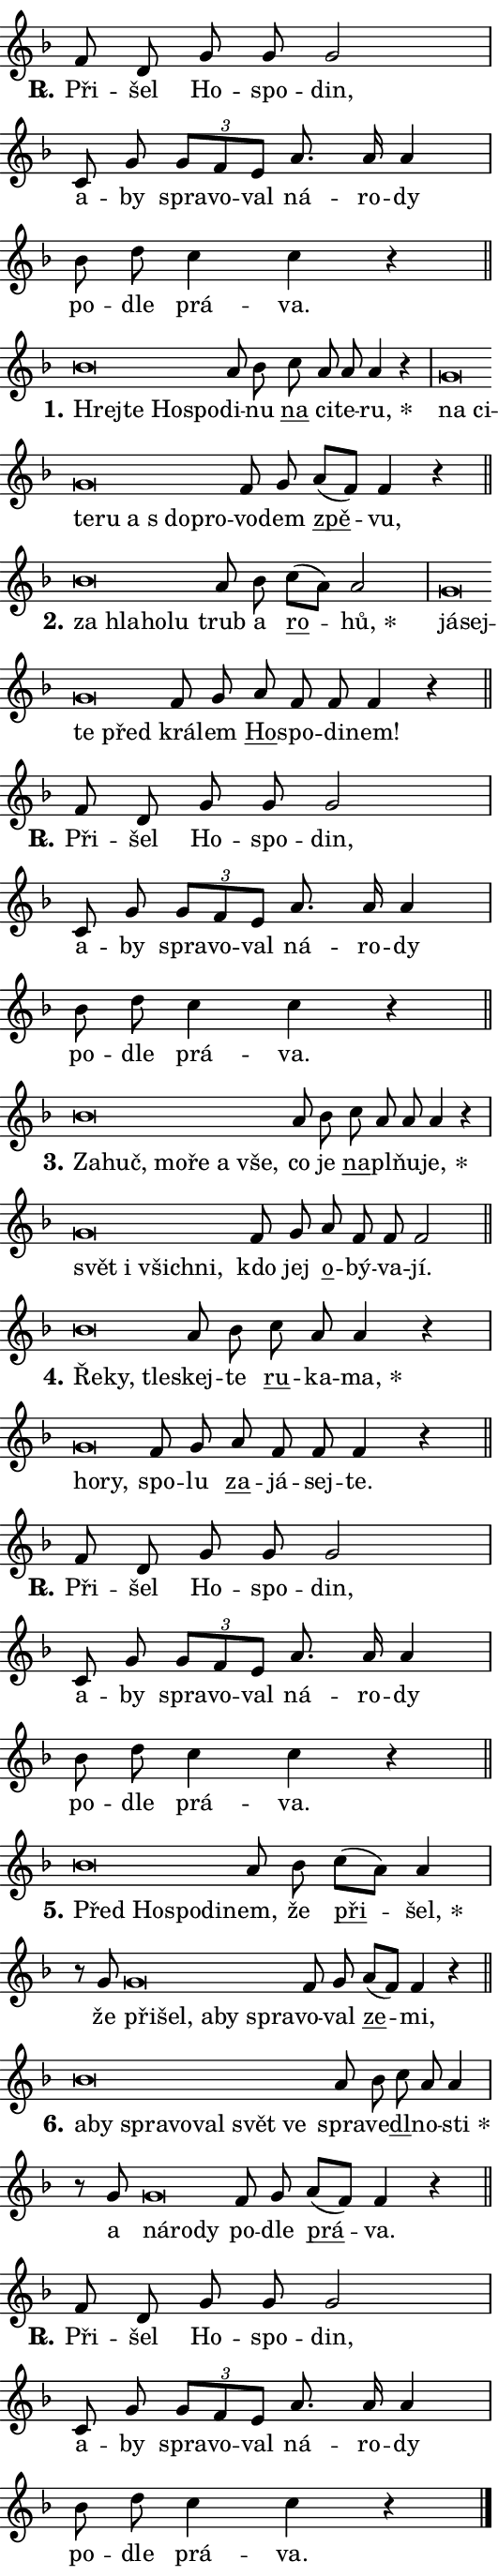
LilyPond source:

\version "2.24.0"
\header { tagline = "" }
\paper {
  indent = 0\cm
  top-margin = 0\cm
  right-margin = 0.13\cm % to fit lyric hyphens
  bottom-margin = 0\cm
  left-margin = 0\cm
  paper-width = 9\cm
  page-breaking = #ly:one-page-breaking
  system-system-spacing.basic-distance = #11
  score-system-spacing.basic-distance = #11
  ragged-last = ##f
}


%% Author: Thomas Morley
%% https://lists.gnu.org/archive/html/lilypond-user/2020-05/msg00002.html
#(define (line-position grob)
"Returns position of @var[grob} in current system:
   @code{'start}, if at first time-step
   @code{'end}, if at last time-step
   @code{'middle} otherwise
"
  (let* ((col (ly:item-get-column grob))
         (ln (ly:grob-object col 'left-neighbor))
         (rn (ly:grob-object col 'right-neighbor))
         (col-to-check-left (if (ly:grob? ln) ln col))
         (col-to-check-right (if (ly:grob? rn) rn col))
         (break-dir-left
           (and
             (ly:grob-property col-to-check-left 'non-musical #f)
             (ly:item-break-dir col-to-check-left)))
         (break-dir-right
           (and
             (ly:grob-property col-to-check-right 'non-musical #f)
             (ly:item-break-dir col-to-check-right))))
        (cond ((eqv? 1 break-dir-left) 'start)
              ((eqv? -1 break-dir-right) 'end)
              (else 'middle))))

#(define (tranparent-at-line-position vctor)
  (lambda (grob)
  "Relying on @code{line-position} select the relevant enry from @var{vctor}.
Used to determine transparency,"
    (case (line-position grob)
      ((end) (not (vector-ref vctor 0)))
      ((middle) (not (vector-ref vctor 1)))
      ((start) (not (vector-ref vctor 2))))))

noteHeadBreakVisibility =
#(define-music-function (break-visibility)(vector?)
"Makes @code{NoteHead}s transparent relying on @var{break-visibility}"
#{
  \override NoteHead.transparent =
    #(tranparent-at-line-position break-visibility)
#})

#(define delete-ledgers-for-transparent-note-heads
  (lambda (grob)
    "Reads whether a @code{NoteHead} is transparent.
If so this @code{NoteHead} is removed from @code{'note-heads} from
@var{grob}, which is supposed to be @code{LedgerLineSpanner}.
As a result ledgers are not printed for this @code{NoteHead}"
    (let* ((nhds-array (ly:grob-object grob 'note-heads))
           (nhds-list
             (if (ly:grob-array? nhds-array)
                 (ly:grob-array->list nhds-array)
                 '()))
           ;; Relies on the transparent-property being done before
           ;; Staff.LedgerLineSpanner.after-line-breaking is executed.
           ;; This is fragile ...
           (to-keep
             (remove
               (lambda (nhd)
                 (ly:grob-property nhd 'transparent #f))
               nhds-list)))
      ;; TODO find a better method to iterate over grob-arrays, similiar
      ;; to filter/remove etc for lists
      ;; For now rebuilt from scratch
      (set! (ly:grob-object grob 'note-heads)  '())
      (for-each
        (lambda (nhd)
          (ly:pointer-group-interface::add-grob grob 'note-heads nhd))
        to-keep))))

squashNotes = {
  \override NoteHead.X-extent = #'(-0.2 . 0.2)
  \override NoteHead.Y-extent = #'(-0.75 . 0)
  \override NoteHead.stencil =
    #(lambda (grob)
       (let ((pos (ly:grob-property grob 'staff-position)))
         (begin
           (if (< pos -7) (display "ERROR: Lower brevis then expected\n") (display ""))
           (if (<= pos -6) ly:text-interface::print ly:note-head::print))))
}
unSquashNotes = {
  \revert NoteHead.X-extent
  \revert NoteHead.Y-extent
  \revert NoteHead.stencil
}

hideNotes = \noteHeadBreakVisibility #begin-of-line-visible
unHideNotes = \noteHeadBreakVisibility #all-visible

% work-around for resetting accidentals
% https://lilypond.org/doc/v2.23/Documentation/notation/displaying-rhythms#unmetered-music
cadenzaMeasure = {
  \cadenzaOff
  \partial 1024 s1024
  \cadenzaOn
}

#(define-markup-command (accent layout props text) (markup?)
  "Underline accented syllable"
  (interpret-markup layout props
    #{\markup \override #'(offset . 4.3) \underline { #text }#}))

responsum = \markup \concat {
  "R" \hspace #-1.05 \path #0.1 #'((moveto 0 0.07) (lineto 0.9 0.8)) \hspace #0.05 "."
}

spaceSize = #0.6828661417322834 % exact space size for TeX Gyre Schola

\layout {
  \context {
    \Staff
    \remove "Time_signature_engraver"
    \override LedgerLineSpanner.after-line-breaking = #delete-ledgers-for-transparent-note-heads
  }
  \context {
    \Lyrics {
      \override LyricSpace.minimum-distance = \spaceSize
      \override LyricText.font-name = #"TeX Gyre Schola"
      \override LyricText.font-size = 1
      \override StanzaNumber.font-name = #"TeX Gyre Schola Bold"
      \override StanzaNumber.font-size = 1
    }
  }
  \context {
    \Score 
    \override NoteHead.text =
      #(lambda (grob) 
        (let ((pos (ly:grob-property grob 'staff-position)))
          #{\markup {
            \combine
              \halign #-0.55 \raise #(if (= pos -6) 0 0.5) \override #'(thickness . 2) \draw-line #'(3.2 . 0)
              \musicglyph "noteheads.sM1"
          }#}))
  }
}

% magnetic-lyrics.ily
%
%   written by
%     Jean Abou Samra <jean@abou-samra.fr>
%     Werner Lemberg <wl@gnu.org>
%
%   adapted by
%     Jiri Hon <jiri.hon@gmail.com>
%
% Version 2022-Apr-15

% https://www.mail-archive.com/lilypond-user@gnu.org/msg149350.html

#(define (Left_hyphen_pointer_engraver context)
   "Collect syllable-hyphen-syllable occurrences in lyrics and store
them in properties.  This engraver only looks to the left.  For
example, if the lyrics input is @code{foo -- bar}, it does the
following.

@itemize @bullet
@item
Set the @code{text} property of the @code{LyricHyphen} grob between
@q{foo} and @q{bar} to @code{foo}.

@item
Set the @code{left-hyphen} property of the @code{LyricText} grob with
text @q{foo} to the @code{LyricHyphen} grob between @q{foo} and
@q{bar}.
@end itemize

Use this auxiliary engraver in combination with the
@code{lyric-@/text::@/apply-@/magnetic-@/offset!} hook."
   (let ((hyphen #f)
         (text #f))
     (make-engraver
      (acknowledgers
       ((lyric-syllable-interface engraver grob source-engraver)
        (set! text grob)))
      (end-acknowledgers
       ((lyric-hyphen-interface engraver grob source-engraver)
        ;(when (not (grob::has-interface grob 'lyric-space-interface))
          (set! hyphen grob)));)
      ((stop-translation-timestep engraver)
       (when (and text hyphen)
         (ly:grob-set-object! text 'left-hyphen hyphen))
       (set! text #f)
       (set! hyphen #f)))))

#(define (lyric-text::apply-magnetic-offset! grob)
   "If the space between two syllables is less than the value in
property @code{LyricText@/.details@/.squash-threshold}, move the right
syllable to the left so that it gets concatenated with the left
syllable.

Use this function as a hook for
@code{LyricText@/.after-@/line-@/breaking} if the
@code{Left_@/hyphen_@/pointer_@/engraver} is active."
   (let ((hyphen (ly:grob-object grob 'left-hyphen #f)))
     (when hyphen
       (let ((left-text (ly:spanner-bound hyphen LEFT)))
         (when (grob::has-interface left-text 'lyric-syllable-interface)
           (let* ((common (ly:grob-common-refpoint grob left-text X))
                  (this-x-ext (ly:grob-extent grob common X))
                  (left-x-ext
                   (begin
                     ;; Trigger magnetism for left-text.
                     (ly:grob-property left-text 'after-line-breaking)
                     (ly:grob-extent left-text common X)))
                  ;; `delta` is the gap width between two syllables.
                  (delta (- (interval-start this-x-ext)
                            (interval-end left-x-ext)))
                  (details (ly:grob-property grob 'details))
                  (threshold (assoc-get 'squash-threshold details 0.2)))
             (when (< delta threshold)
               (let* (;; We have to manipulate the input text so that
                      ;; ligatures crossing syllable boundaries are not
                      ;; disabled.  For languages based on the Latin
                      ;; script this is essentially a beautification.
                      ;; However, for non-Western scripts it can be a
                      ;; necessity.
                      (lt (ly:grob-property left-text 'text))
                      (rt (ly:grob-property grob 'text))
                      (is-space (grob::has-interface hyphen 'lyric-space-interface))
                      (space (if is-space " " ""))
                      (extra-delta (if is-space spaceSize 0))
                      ;; Append new syllable.
                      (ltrt-space (if (and (string? lt) (string? rt))
                                (string-append lt space rt)
                                (make-concat-markup (list lt space rt))))
                      ;; Right-align `ltrt` to the right side.
                      (ltrt-space-markup (grob-interpret-markup
                               grob
                               (make-translate-markup
                                (cons (interval-length this-x-ext) 0)
                                (make-right-align-markup ltrt-space)))))
                 (begin
                   ;; Don't print `left-text`.
                   (ly:grob-set-property! left-text 'stencil #f)
                   ;; Set text and stencil (which holds all collected
                   ;; syllables so far) and shift it to the left.
                   (ly:grob-set-property! grob 'text ltrt-space)
                   (ly:grob-set-property! grob 'stencil ltrt-space-markup)
                   (ly:grob-translate-axis! grob (- (- delta extra-delta)) X))))))))))


#(define (lyric-hyphen::displace-bounds-first grob)
   ;; Make very sure this callback isn't triggered too early.
   (let ((left (ly:spanner-bound grob LEFT))
         (right (ly:spanner-bound grob RIGHT)))
     (ly:grob-property left 'after-line-breaking)
     (ly:grob-property right 'after-line-breaking)
     (ly:lyric-hyphen::print grob)))

squashThreshold = #0.4

\layout {
  \context {
    \Lyrics
    \consists #Left_hyphen_pointer_engraver
    \override LyricText.after-line-breaking =
      #lyric-text::apply-magnetic-offset!
    \override LyricHyphen.stencil = #lyric-hyphen::displace-bounds-first
    \override LyricText.details.squash-threshold = \squashThreshold
    \override LyricHyphen.minimum-distance = 0
    \override LyricHyphen.minimum-length = \squashThreshold
  }
}

squashText = \override LyricText.details.squash-threshold = 9999
unSquashText = \override LyricText.details.squash-threshold = \squashThreshold

leftText = \override LyricText.self-alignment-X = #LEFT
unLeftText = \revert LyricText.self-alignment-X

starOffset = #(lambda (grob) 
                (let ((x_offset (ly:self-alignment-interface::aligned-on-x-parent grob)))
                  (if (= x_offset 0) 0 (+ x_offset 1.2))))

star = #(define-music-function (syllable)(string?)
"Append star separator at the end of a syllable"
#{
  \once \override LyricText.X-offset = #starOffset
  \lyricmode { \markup {
    #syllable
    \override #'((font-name . "TeX Gyre Schola Bold")) \hspace #0.2 \lower #0.65 \larger "*"
  } }
#})

starAccent = #(define-music-function (syllable)(string?)
"Append star separator at the end of a syllable and make accent"
#{
  \once \override LyricText.X-offset = #starOffset
  \lyricmode { \markup {
    \accent #syllable
    \override #'((font-name . "TeX Gyre Schola Bold")) \hspace #0.2 \lower #0.65 \larger "*"
  } }
#})

breath = #(define-music-function (syllable)(string?)
"Append breathing indicator at the end of a syllable"
#{
  \lyricmode { \markup { #syllable "+" } }
#})

optionalBreath = #(define-music-function (syllable)(string?)
"Append optional breathing indicator at the end of a syllable"
#{
  \lyricmode { \markup { #syllable "(+)" } }
#})


\score {
    <<
        \new Voice = "melody" { \cadenzaOn \key f \major \relative { f'8 d g g g2 \cadenzaMeasure \bar "|" c,8 g' \tuplet 3/2 { g[ f e] } a8. a16 a4 \cadenzaMeasure \bar "|" bes8 d c4 c r \cadenzaMeasure \bar "||" \break } }
        \new Lyrics \lyricsto "melody" { \lyricmode { \set stanza = \responsum
Při -- šel Ho -- spo -- din, a -- by spra -- vo -- val ná -- ro -- dy po -- dle prá -- va. } }
    >>
    \layout {}
}

\score {
    <<
        \new Voice = "melody" { \cadenzaOn \key f \major \relative { \squashNotes bes'\breve*1/16 \hideNotes \breve*1/16 \bar "" \breve*1/16 \breve*1/16 \bar "" \unHideNotes \unSquashNotes a8 bes \bar "" c a a a4 r \cadenzaMeasure \bar "|" \squashNotes g\breve*1/16 \hideNotes \breve*1/16 \bar "" \breve*1/16 \bar "" \breve*1/16 \bar "" \breve*1/16 \bar "" \breve*1/16 \breve*1/16 \bar "" \unHideNotes \unSquashNotes f8 g \bar "" a[( f)] f4 r \cadenzaMeasure \bar "||" \break } }
        \new Lyrics \lyricsto "melody" { \lyricmode { \set stanza = "1."
\leftText Hrej -- \squashText te Ho -- spo -- \unLeftText \unSquashText di -- nu \markup \accent na ci -- te -- \star ru, \leftText na \squashText ci -- te -- ru a "s do" -- pro -- \unLeftText \unSquashText vo -- dem \markup \accent zpě -- vu, } }
    >>
    \layout {}
}

\score {
    <<
        \new Voice = "melody" { \cadenzaOn \key f \major \relative { \squashNotes bes'\breve*1/16 \hideNotes \breve*1/16 \bar "" \breve*1/16 \breve*1/16 \bar "" \unHideNotes \unSquashNotes a8 bes \bar "" c[( a)] a2 \cadenzaMeasure \bar "|" \squashNotes g\breve*1/16 \hideNotes \breve*1/16 \bar "" \breve*1/16 \breve*1/16 \bar "" \unHideNotes \unSquashNotes f8 g \bar "" a f f f4 r \cadenzaMeasure \bar "||" \break } }
        \new Lyrics \lyricsto "melody" { \lyricmode { \set stanza = "2."
\leftText za \squashText hla -- ho -- lu \unLeftText \unSquashText trub a \markup \accent ro -- \star hů, \leftText já -- \squashText sej -- te před \unLeftText \unSquashText krá -- lem \markup \accent Ho -- spo -- di -- nem! } }
    >>
    \layout {}
}

\score {
    <<
        \new Voice = "melody" { \cadenzaOn \key f \major \relative { f'8 d g g g2 \cadenzaMeasure \bar "|" c,8 g' \tuplet 3/2 { g[ f e] } a8. a16 a4 \cadenzaMeasure \bar "|" bes8 d c4 c r \cadenzaMeasure \bar "||" \break } }
        \new Lyrics \lyricsto "melody" { \lyricmode { \set stanza = \responsum
Při -- šel Ho -- spo -- din, a -- by spra -- vo -- val ná -- ro -- dy po -- dle prá -- va. } }
    >>
    \layout {}
}

\score {
    <<
        \new Voice = "melody" { \cadenzaOn \key f \major \relative { \squashNotes bes'\breve*1/16 \hideNotes \breve*1/16 \bar "" \breve*1/16 \bar "" \breve*1/16 \bar "" \breve*1/16 \breve*1/16 \bar "" \unHideNotes \unSquashNotes a8 bes \bar "" c a a a4 r \cadenzaMeasure \bar "|" \squashNotes g\breve*1/16 \hideNotes \breve*1/16 \bar "" \breve*1/16 \breve*1/16 \bar "" \unHideNotes \unSquashNotes f8 g \bar "" a f f f2 \cadenzaMeasure \bar "||" \break } }
        \new Lyrics \lyricsto "melody" { \lyricmode { \set stanza = "3."
\leftText Za -- \squashText huč, mo -- ře a vše, \unLeftText \unSquashText co je \markup \accent na -- pl -- ňu -- \star je, \leftText svět \squashText i všich -- ni, \unLeftText \unSquashText kdo jej \markup \accent o -- bý -- va -- jí. } }
    >>
    \layout {}
}

\score {
    <<
        \new Voice = "melody" { \cadenzaOn \key f \major \relative { \squashNotes bes'\breve*1/16 \hideNotes \breve*1/16 \breve*1/16 \bar "" \unHideNotes \unSquashNotes a8 bes \bar "" c a a4 r \cadenzaMeasure \bar "|" \squashNotes g\breve*1/16 \hideNotes \breve*1/16 \bar "" \unHideNotes \unSquashNotes f8 g \bar "" a f f f4 r \cadenzaMeasure \bar "||" \break } }
        \new Lyrics \lyricsto "melody" { \lyricmode { \set stanza = "4."
\leftText Ře -- \squashText ky, tle -- \unLeftText \unSquashText skej -- te \markup \accent ru -- ka -- \star ma, \leftText ho -- \squashText ry, \unLeftText \unSquashText spo -- lu \markup \accent za -- já -- sej -- te. } }
    >>
    \layout {}
}

\score {
    <<
        \new Voice = "melody" { \cadenzaOn \key f \major \relative { f'8 d g g g2 \cadenzaMeasure \bar "|" c,8 g' \tuplet 3/2 { g[ f e] } a8. a16 a4 \cadenzaMeasure \bar "|" bes8 d c4 c r \cadenzaMeasure \bar "||" \break } }
        \new Lyrics \lyricsto "melody" { \lyricmode { \set stanza = \responsum
Při -- šel Ho -- spo -- din, a -- by spra -- vo -- val ná -- ro -- dy po -- dle prá -- va. } }
    >>
    \layout {}
}

\score {
    <<
        \new Voice = "melody" { \cadenzaOn \key f \major \relative { \squashNotes bes'\breve*1/16 \hideNotes \breve*1/16 \bar "" \breve*1/16 \breve*1/16 \bar "" \unHideNotes \unSquashNotes a8 bes \bar "" c[( a)] a4 \cadenzaMeasure \bar "|" r8 g8 \squashNotes g\breve*1/16 \hideNotes \breve*1/16 \bar "" \breve*1/16 \bar "" \breve*1/16 \breve*1/16 \bar "" \unHideNotes \unSquashNotes f8 g \bar "" a[( f)] f4 r \cadenzaMeasure \bar "||" \break } }
        \new Lyrics \lyricsto "melody" { \lyricmode { \set stanza = "5."
\leftText Před \squashText Ho -- spo -- di -- \unLeftText \unSquashText nem, že \markup \accent při -- \star šel, že \leftText při -- \squashText šel, a -- by spra -- \unLeftText \unSquashText vo -- val \markup \accent ze -- mi, } }
    >>
    \layout {}
}

\score {
    <<
        \new Voice = "melody" { \cadenzaOn \key f \major \relative { \squashNotes bes'\breve*1/16 \hideNotes \breve*1/16 \bar "" \breve*1/16 \bar "" \breve*1/16 \bar "" \breve*1/16 \bar "" \breve*1/16 \breve*1/16 \bar "" \unHideNotes \unSquashNotes a8 bes \bar "" c a a4 \cadenzaMeasure \bar "|" r8 g8 \squashNotes g\breve*1/16 \hideNotes \breve*1/16 \breve*1/16 \bar "" \unHideNotes \unSquashNotes f8 g \bar "" a[( f)] f4 r \cadenzaMeasure \bar "||" \break } }
        \new Lyrics \lyricsto "melody" { \lyricmode { \set stanza = "6."
\leftText a -- \squashText by spra -- vo -- val svět ve \unLeftText \unSquashText spra -- ve -- \markup \accent dl -- no -- \star sti a \leftText ná -- \squashText ro -- dy \unLeftText \unSquashText po -- dle \markup \accent prá -- va. } }
    >>
    \layout {}
}

\score {
    <<
        \new Voice = "melody" { \cadenzaOn \key f \major \relative { f'8 d g g g2 \cadenzaMeasure \bar "|" c,8 g' \tuplet 3/2 { g[ f e] } a8. a16 a4 \cadenzaMeasure \bar "|" bes8 d c4 c r \cadenzaMeasure \bar "||" \break } \bar "|." }
        \new Lyrics \lyricsto "melody" { \lyricmode { \set stanza = \responsum
Při -- šel Ho -- spo -- din, a -- by spra -- vo -- val ná -- ro -- dy po -- dle prá -- va. } }
    >>
    \layout {}
}
